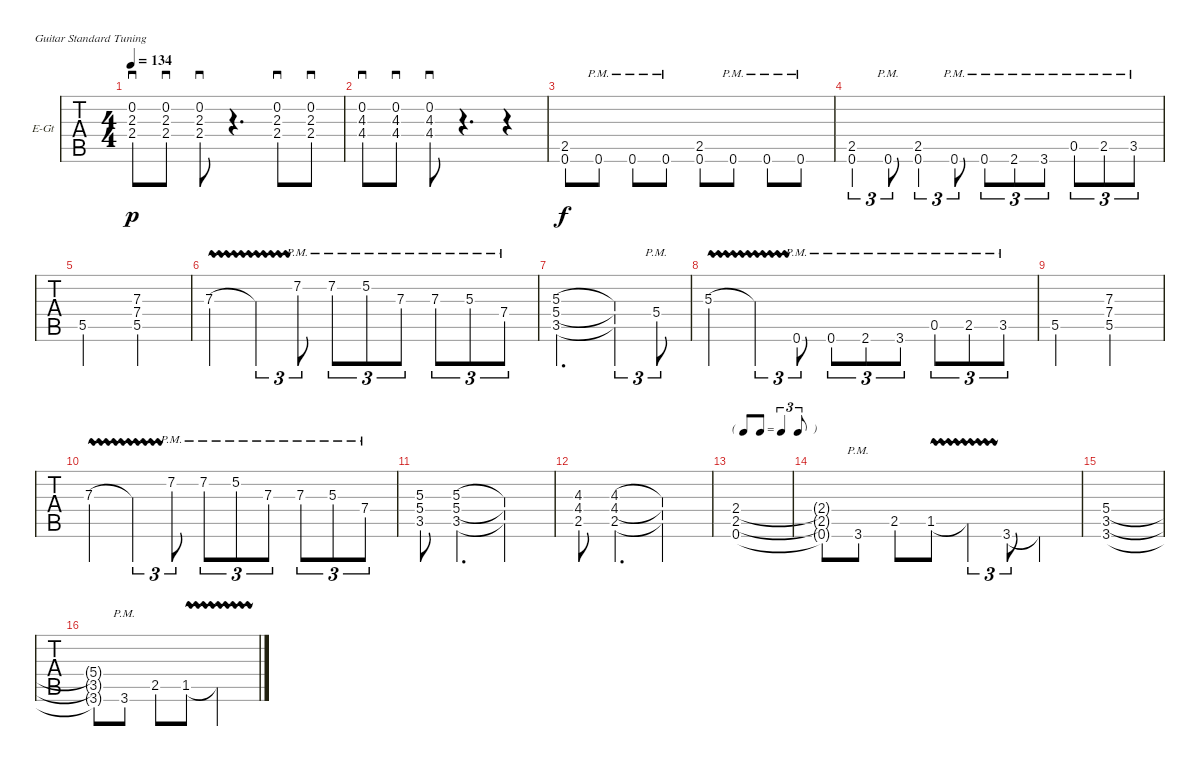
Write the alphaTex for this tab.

\defaultSystemsLayout 4
\bracketExtendMode groupsimilarinstruments
\firstSystemTrackNameOrientation horizontal
\otherSystemsTrackNameOrientation horizontal
\track ("Electric Guitar" "E-Gt") {instrument electricguitarclean}
\staff {tabs}
\tuning (E4 B3 G3 D3 A2 E2)
\ts (4 4)
\tempo 134
\clef g2
\ks c
(2.4 2.3 0.2).8{sd dy p} (2.4 2.3 0.2).8{sd} (2.4 2.3 0.2).8{sd} r.4{d} (2.4 2.3 0.2).8{sd} (2.4 2.3 0.2).8{sd} |
(4.4 4.3 0.2).8{sd} (4.4 4.3 0.2).8{sd} (4.4 4.3 0.2).8{sd} r.4{d} r.4 |
(0.6{ac} 2.5{ac}).8{dy f} 0.6{pm}.8 0.6{pm}.8 0.6{pm}.8 (0.6{ac} 2.5{ac}).8 0.6{pm}.8 0.6{pm}.8 0.6{pm}.8 |
(0.6{ac} 2.5{ac}).4{tu (3 2)} 0.6{pm}.8{tu (3 2)} (0.6{ac} 2.5{ac}).4{tu (3 2)} 0.6{pm}.8{tu (3 2)} 0.6{pm}.8{tu (3 2)} 2.6{pm}.8{tu (3 2)} 3.6{pm}.8{tu (3 2)} 0.5{pm}.8{tu (3 2)} 2.5{pm}.8{tu (3 2)} 3.5{pm}.8{tu (3 2)} |
5.5.2 (7.4 7.3 5.5).2 |
7.3{vw}.4 7.3{vw t}.4{tu (3 2)} 7.2{pm}.8{tu (3 2)} 7.2{pm}.8{tu (3 2)} 5.2{pm}.8{tu (3 2)} 7.3{pm}.8{tu (3 2)} 7.3{pm}.8{tu (3 2)} 5.3{pm}.8{tu (3 2)} 7.4{pm}.8{tu (3 2)} |
(3.5 5.4 5.3).2{d} (5.4{t} 5.3{t} 3.5{t}).4{tu (3 2)} 5.4{pm}.8{tu (3 2)} |
5.3{vw}.4 5.3{vw t}.4{tu (3 2)} 0.6{pm}.8{tu (3 2)} 0.6{pm}.8{tu (3 2)} 2.6{pm}.8{tu (3 2)} 3.6{pm}.8{tu (3 2)} 0.5{pm}.8{tu (3 2)} 2.5{pm}.8{tu (3 2)} 3.5{pm}.8{tu (3 2)} |
5.5.2 (7.4 7.3 5.5).2 |
7.3{vw}.4 7.3{vw t}.4{tu (3 2)} 7.2{pm}.8{tu (3 2)} 7.2{pm}.8{tu (3 2)} 5.2{pm}.8{tu (3 2)} 7.3{pm}.8{tu (3 2)} 7.3{pm}.8{tu (3 2)} 5.3{pm}.8{tu (3 2)} 7.4{pm}.8{tu (3 2)} |
(3.5 5.4 5.3).8 (5.4 3.5 5.3).4{d} (3.5{t} 5.4{t} 5.3{t}).2 |
(2.5 4.4 4.3).8 (4.4 2.5 4.3).4{d} (2.5{t} 4.4{t} 4.3{t}).2 |
\tf triplet8th
(0.6 2.5 2.4).1 |
(2.5{t} 0.6{t} 2.4{t}).8 3.6{pm}.8 2.5.8 1.5{vw}.8 1.5{vw t}.4{tu (3 2)} 3.6.8{tu (3 2)} 3.6{t}.4 |
(3.5 3.6 5.4).1 |
(5.4{t} 3.5{t} 3.6{t}).8 3.6{pm}.8 2.5.8 1.5{vw}.8 1.5{vw t}.2
